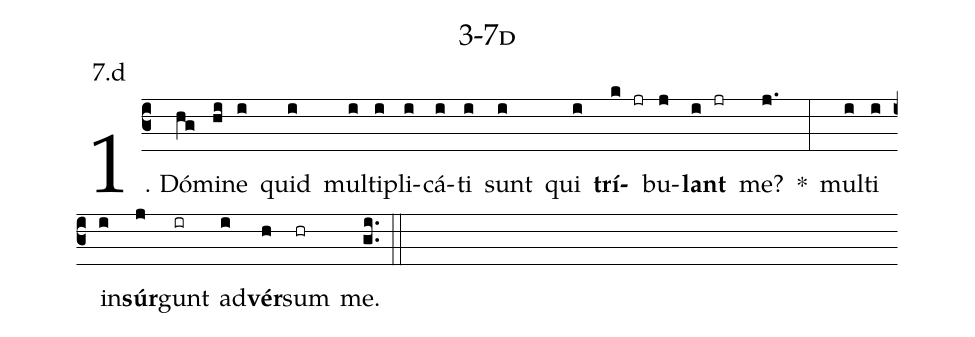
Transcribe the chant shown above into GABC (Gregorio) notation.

name: 3-7d;
annotation: 7.d;
%%
(c3)1. Dó(hg)mi(hi)ne(i) quid(i) mul(i)ti(i)pli(i)cá(i)ti(i) sunt(i) qui(i) <b>trí</b>(k jr)bu(j)<b>lant</b>(i jr) me?(j.) *(:) mul(i)ti(i) in(i)<b>súr</b>(j)gunt(ir) ad(i)<b>vér</b>(h)sum(hr) me.(gi..) (::)
